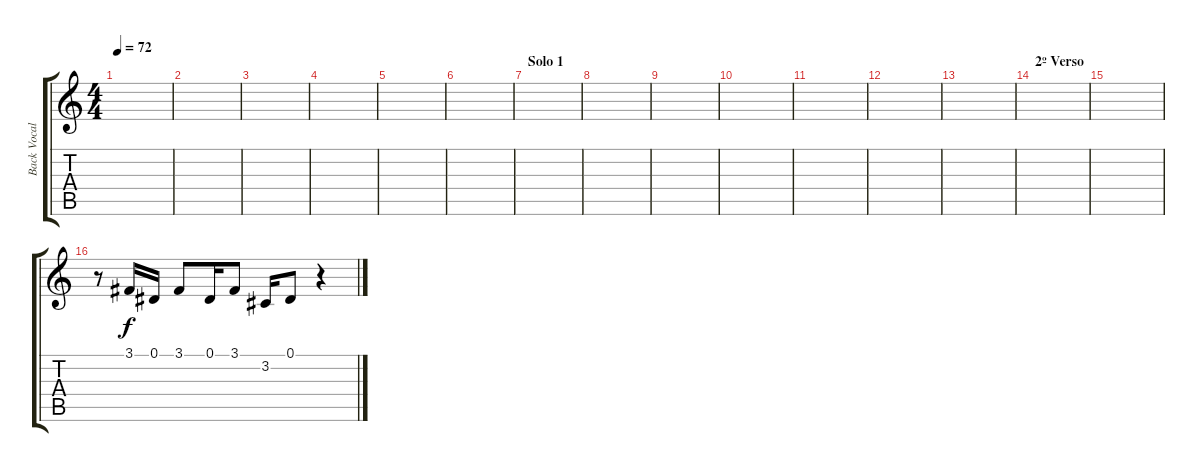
\track ("Back Vocal (Duff, Gilby)" "Back Vocal") {instrument lead3calliope}
\staff {score tabs}
\tuning (Eb4 Bb3 Gb3 Db3 Ab2 Eb2) {hide}
\ts (4 4)
\tempo 72
\clef g2
\ks c
|
|
|
|
|
|
\section ("" "Solo 1")
|
|
|
|
|
|
|
\section ("" "2º Verso")
|
|
r.8 3.1.16 0.1.16 3.1.8 0.1.16 3.1.8 3.2.16 0.1.8 r.4
